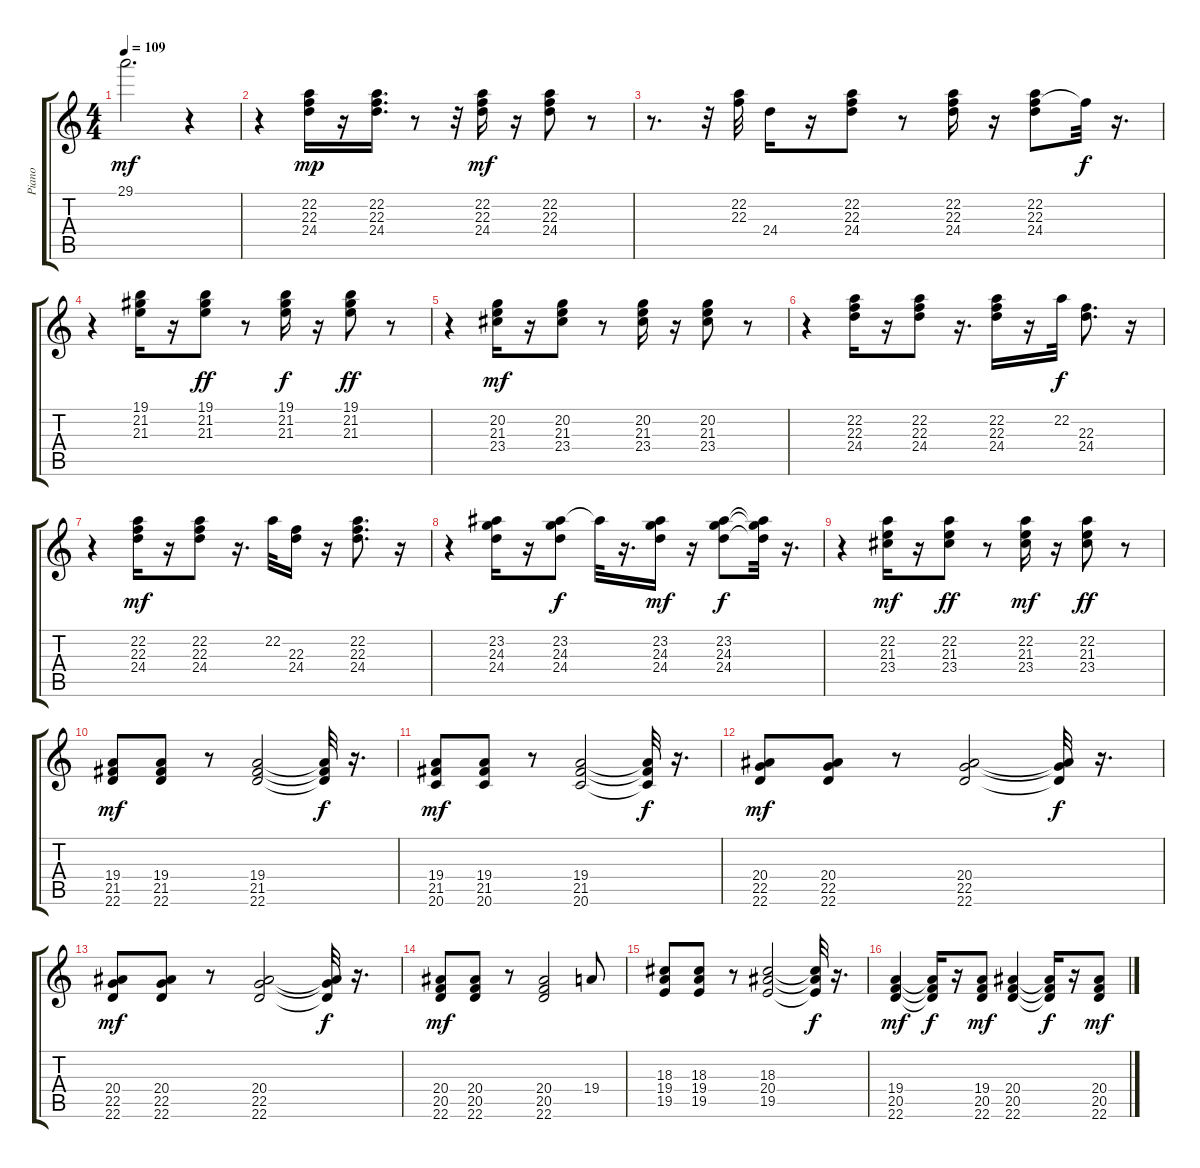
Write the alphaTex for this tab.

\track ("Piano" "Piano") {instrument electricpiano1}
\staff {score tabs}
\tuning (E4 B3 G3 D3 A2 E2) {hide}
\ts (4 4)
\tempo 109
\clef g2
\ks c
29.1.2{d dy mf} r.4 |
r.4 (22.2 22.3 24.4).16{dy mp} r.16 (22.2 22.3 24.4).16{d} r.8 r.32 (22.2 22.3 24.4).16{dy mf} r.16 (22.2 22.3 24.4).8 r.8 |
r.8{d} r.32 (22.2 22.3).32 24.4.16 r.16 (22.2 22.3 24.4).8 r.8 (22.2 22.3 24.4).16 r.16 (22.2 22.3 24.4).8 22.3{t}.32{dy f} r.16{d} |
r.4 (19.1 21.2 21.3).16 r.16 (19.1 21.2 21.3).8{dy ff} r.8 (19.1 21.2 21.3).16{dy f} r.16 (19.1 21.2 21.3).8{dy ff} r.8 |
r.4 (20.2 21.3 23.4).16{dy mf} r.16 (20.2 21.3 23.4).8 r.8 (20.2 21.3 23.4).16 r.16 (20.2 21.3 23.4).8 r.8 |
r.4 (22.2 22.3 24.4).16 r.16 (22.2 22.3 24.4).8 r.16{d} (22.2 22.3 24.4).16 r.16 22.2.32{dy f} (22.3 24.4).8{d} r.16 |
r.4 (22.2 22.3 24.4).16{dy mf} r.16 (22.2 22.3 24.4).8 r.16{d} 22.2.32 (22.3 24.4).16 r.16 (22.2 22.3 24.4).8{d} r.16 |
r.4 (23.2 24.3 24.4).16 r.16 (23.2 24.3 24.4).8{dy f} 23.2{t}.32 r.16{d} (23.2 24.3 24.4).16{dy mf} r.16 (23.2 24.3 24.4).8{dy f} (23.2{t} 24.3{t} 24.4{t}).32 r.16{d} |
r.4 (22.2 21.3 23.4).16{dy mf} r.16 (22.2 21.3 23.4).8{dy ff} r.8 (22.2 21.3 23.4).16{dy mf} r.16 (22.2 21.3 23.4).8{dy ff} r.8 |
(19.4 21.5 22.6).8{dy mf} (19.4 21.5 22.6).8 r.8 (19.4 21.5 22.6).2 (19.4{t} 21.5{t} 22.6{t}).32{dy f} r.16{d} |
(19.4 21.5 20.6).8{dy mf} (19.4 21.5 20.6).8 r.8 (19.4 21.5 20.6).2 (19.4{t} 21.5{t} 20.6{t}).32{dy f} r.16{d} |
(20.4 22.5 22.6).8{dy mf} (20.4 22.5 22.6).8 r.8 (20.4 22.5 22.6).2 (20.4{t} 22.5{t} 22.6{t}).32{dy f} r.16{d} |
(20.4 22.5 22.6).8{dy mf} (20.4 22.5 22.6).8 r.8 (20.4 22.5 22.6).2 (20.4{t} 22.5{t} 22.6{t}).32{dy f} r.16{d} |
(20.4 20.5 22.6).8{dy mf} (20.4 20.5 22.6).8 r.8 (20.4 20.5 22.6).2 19.4.8 |
(18.3 19.4 19.5).8 (18.3 19.4 19.5).8 r.8 (18.3 20.4 19.5).2 (18.3{t} 20.4{t} 19.5{t}).32{dy f} r.16{d} |
(19.4 20.5 22.6).4{dy mf} (19.4{t} 20.5{t} 22.6{t}).16{dy f} r.16 (19.4 20.5 22.6).8{dy mf} (20.4 20.5 22.6).4 (20.4{t} 20.5{t} 22.6{t}).16{dy f} r.16 (20.4 20.5 22.6).8{dy mf}
